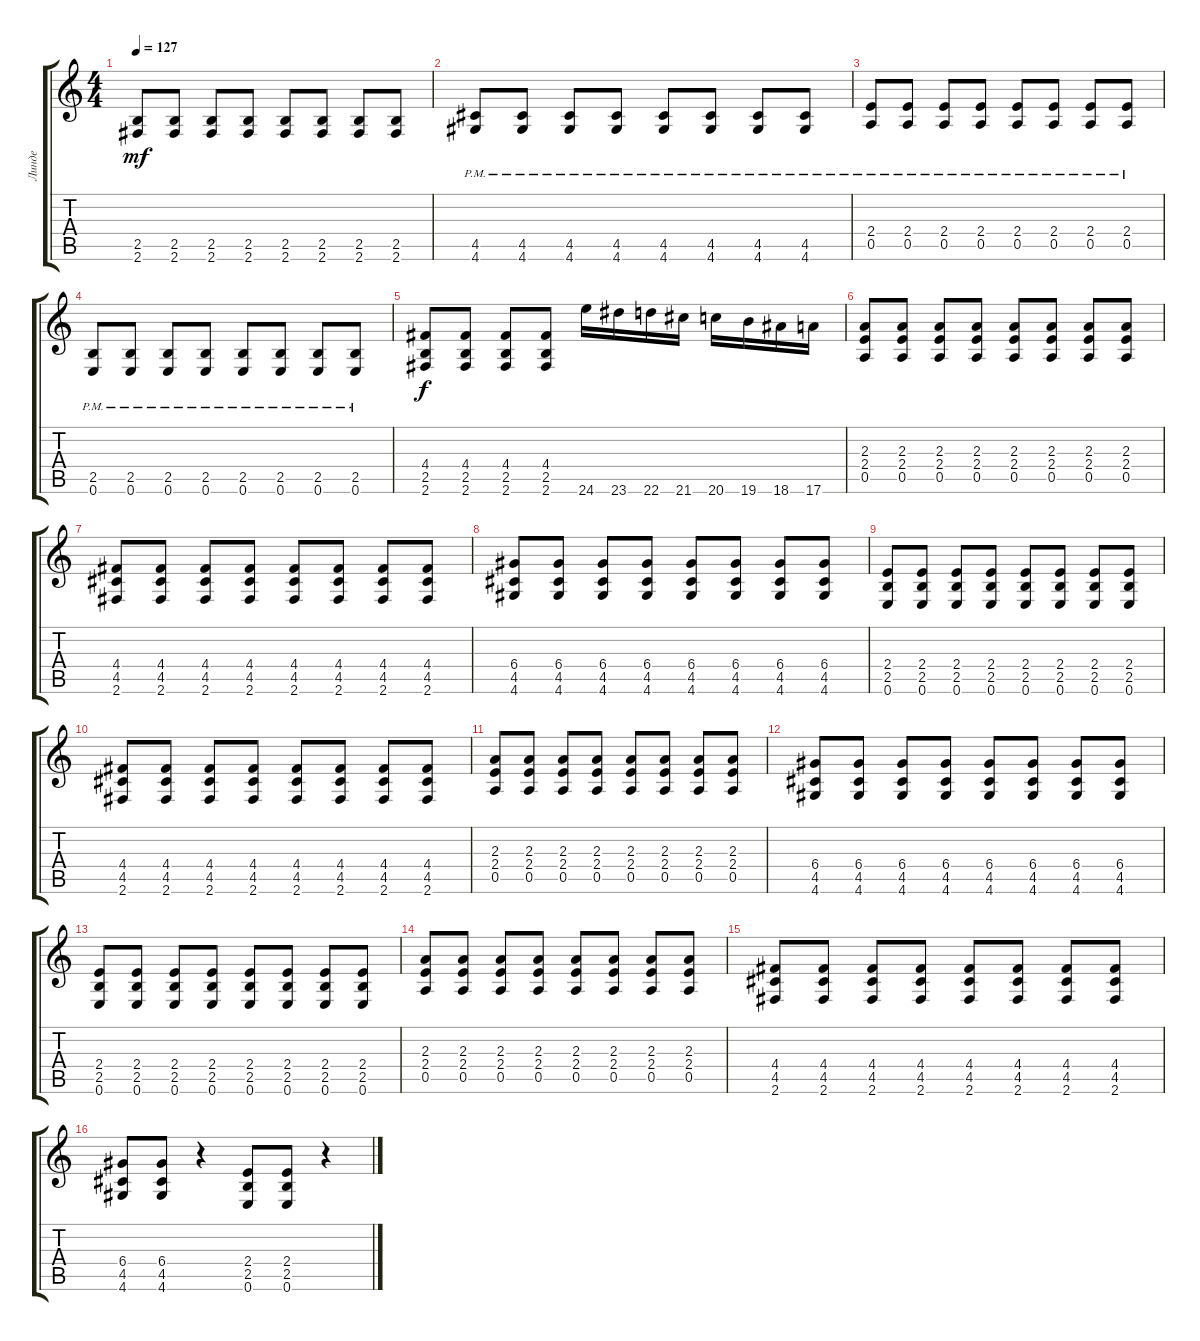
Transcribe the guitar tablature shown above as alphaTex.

\track ("Линде" "Линде") {instrument distortionguitar}
\staff {score tabs}
\tuning (E4 B3 G3 D3 A2 E2) {hide}
\ts (4 4)
\tempo 127
\clef g2
\ks c
(2.5 2.6).8{dy mf} (2.5 2.6).8 (2.5 2.6).8 (2.5 2.6).8 (2.5 2.6).8 (2.5 2.6).8 (2.5 2.6).8 (2.5 2.6).8 |
(4.5{pm} 4.6{pm}).8 (4.5{pm} 4.6{pm}).8 (4.5{pm} 4.6{pm}).8 (4.5{pm} 4.6{pm}).8 (4.5{pm} 4.6{pm}).8 (4.5{pm} 4.6{pm}).8 (4.5{pm} 4.6{pm}).8 (4.5{pm} 4.6{pm}).8 |
(2.4{pm} 0.5{pm}).8 (2.4{pm} 0.5{pm}).8 (2.4{pm} 0.5{pm}).8 (2.4{pm} 0.5{pm}).8 (2.4{pm} 0.5{pm}).8 (2.4{pm} 0.5{pm}).8 (2.4{pm} 0.5{pm}).8 (2.4{pm} 0.5{pm}).8 |
(2.5{pm} 0.6{pm}).8 (2.5{pm} 0.6{pm}).8 (2.5{pm} 0.6{pm}).8 (2.5{pm} 0.6{pm}).8 (2.5{pm} 0.6{pm}).8 (2.5{pm} 0.6{pm}).8 (2.5{pm} 0.6{pm}).8 (2.5{pm} 0.6{pm}).8 |
(4.4 2.5 2.6).8{dy f} (4.4 2.5 2.6).8 (4.4 2.5 2.6).8 (4.4 2.5 2.6).8 24.6.16{instrument guitarfretnoise} 23.6.16 22.6.16 21.6.16 20.6.16 19.6.16 18.6.16 17.6.16 |
(2.3 2.4 0.5).8{instrument distortionguitar} (2.3 2.4 0.5).8 (2.3 2.4 0.5).8 (2.3 2.4 0.5).8 (2.3 2.4 0.5).8 (2.3 2.4 0.5).8 (2.3 2.4 0.5).8 (2.3 2.4 0.5).8 |
(4.4 4.5 2.6).8 (4.4 4.5 2.6).8 (4.4 4.5 2.6).8 (4.4 4.5 2.6).8 (4.4 4.5 2.6).8 (4.4 4.5 2.6).8 (4.4 4.5 2.6).8 (4.4 4.5 2.6).8 |
(6.4 4.5 4.6).8 (6.4 4.5 4.6).8 (6.4 4.5 4.6).8 (6.4 4.5 4.6).8 (6.4 4.5 4.6).8 (6.4 4.5 4.6).8 (6.4 4.5 4.6).8 (6.4 4.5 4.6).8 |
(2.4 2.5 0.6).8 (2.4 2.5 0.6).8 (2.4 2.5 0.6).8 (2.4 2.5 0.6).8 (2.4 2.5 0.6).8 (2.4 2.5 0.6).8 (2.4 2.5 0.6).8 (2.4 2.5 0.6).8 |
(4.4 4.5 2.6).8 (4.4 4.5 2.6).8 (4.4 4.5 2.6).8 (4.4 4.5 2.6).8 (4.4 4.5 2.6).8 (4.4 4.5 2.6).8 (4.4 4.5 2.6).8 (4.4 4.5 2.6).8 |
(2.3 2.4 0.5).8 (2.3 2.4 0.5).8 (2.3 2.4 0.5).8 (2.3 2.4 0.5).8 (2.3 2.4 0.5).8 (2.3 2.4 0.5).8 (2.3 2.4 0.5).8 (2.3 2.4 0.5).8 |
(6.4 4.5 4.6).8 (6.4 4.5 4.6).8 (6.4 4.5 4.6).8 (6.4 4.5 4.6).8 (6.4 4.5 4.6).8 (6.4 4.5 4.6).8 (6.4 4.5 4.6).8 (6.4 4.5 4.6).8 |
(2.4 2.5 0.6).8 (2.4 2.5 0.6).8 (2.4 2.5 0.6).8 (2.4 2.5 0.6).8 (2.4 2.5 0.6).8 (2.4 2.5 0.6).8 (2.4 2.5 0.6).8 (2.4 2.5 0.6).8 |
(2.3 2.4 0.5).8 (2.3 2.4 0.5).8 (2.3 2.4 0.5).8 (2.3 2.4 0.5).8 (2.3 2.4 0.5).8 (2.3 2.4 0.5).8 (2.3 2.4 0.5).8 (2.3 2.4 0.5).8 |
(4.4 4.5 2.6).8 (4.4 4.5 2.6).8 (4.4 4.5 2.6).8 (4.4 4.5 2.6).8 (4.4 4.5 2.6).8 (4.4 4.5 2.6).8 (4.4 4.5 2.6).8 (4.4 4.5 2.6).8 |
(6.4 4.5 4.6).8 (6.4 4.5 4.6).8 r.4 (2.4 2.5 0.6).8 (2.4 2.5 0.6).8 r.4
